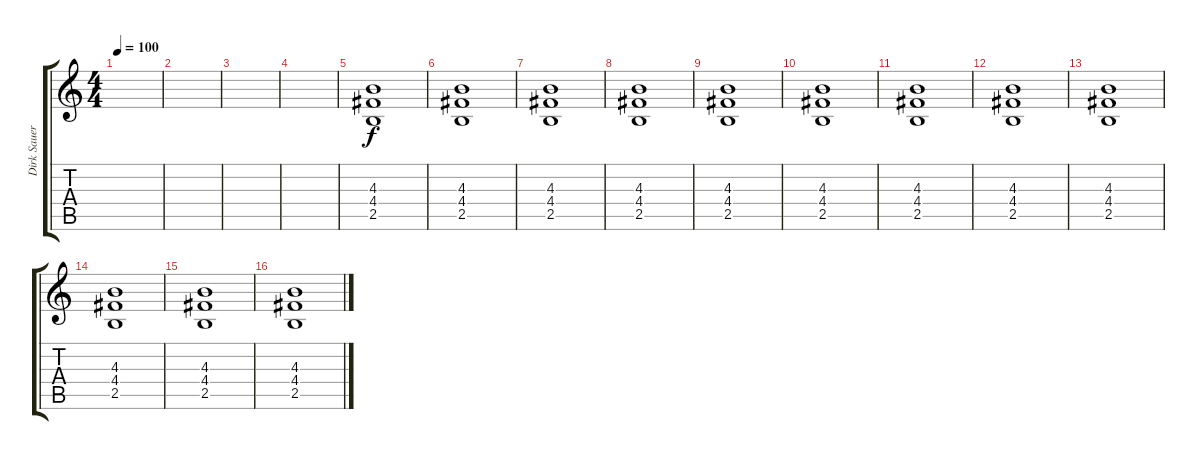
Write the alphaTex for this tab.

\track ("Dirk Sauer" "Dirk Sauer") {instrument distortionguitar}
\staff {score tabs}
\tuning (E4 B3 G3 D3 A2 E2) {hide}
\ts (4 4)
\tempo 100
\clef g2
\ks c
|
|
|
|
(4.3 4.4 2.5).1 |
(4.3 4.4 2.5).1 |
(4.3 4.4 2.5).1 |
(4.3 4.4 2.5).1 |
(4.3 4.4 2.5).1 |
(4.3 4.4 2.5).1 |
(4.3 4.4 2.5).1 |
(4.3 4.4 2.5).1 |
(4.3 4.4 2.5).1 |
(4.3 4.4 2.5).1 |
(4.3 4.4 2.5).1 |
(4.3 4.4 2.5).1
